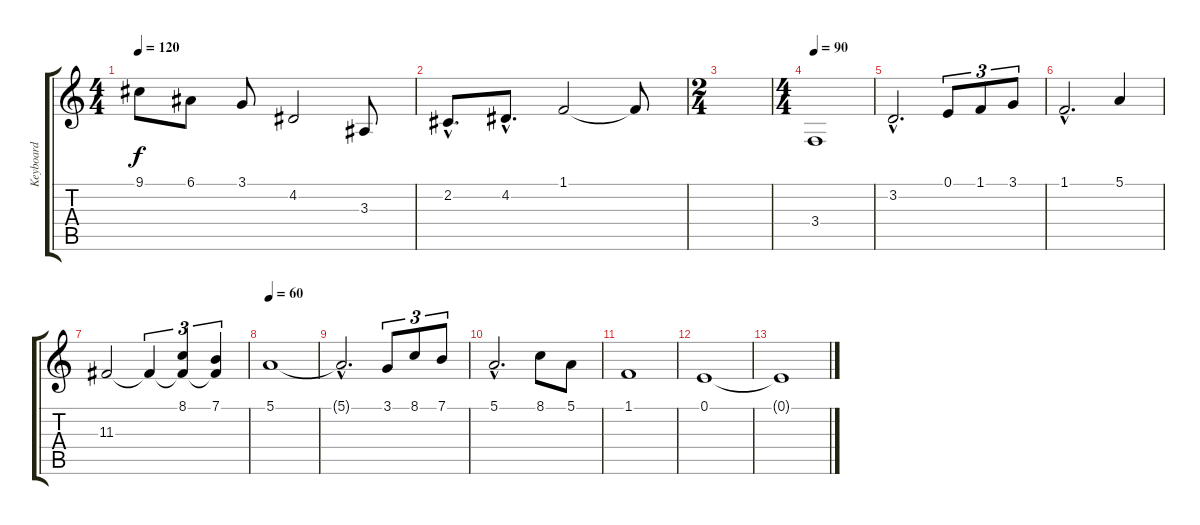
\track ("Keyboard" "Keyboard") {instrument tremolostrings}
\staff {score tabs}
\tuning (E4 B3 G3 D3 A2 E2) {hide}
\ts (4 4)
\tempo 120
\clef g2
\ks c
9.1.8{dy f} 6.1.8 3.1.8 4.2.2 3.3.8 |
2.2{hac}.8{d} 4.2{hac}.8{d} 1.1.2 1.1{t}.8 |
\ts (2 4)
|
\ts (4 4)
\tempo 90
3.4.1{volume 14 instrument flute} |
3.2{hac}.2{d} 0.1.8{tu (3 2)} 1.1.8{tu (3 2)} 3.1.8{tu (3 2)} |
1.1{hac}.2{d} 5.1.4 |
11.3.2 11.3{t}.4{tu (3 2)} (8.1 11.3{t}).4{tu (3 2)} (7.1 11.3{t}).4{tu (3 2)} |
\tempo 60
5.1.1 |
5.1{hac t}.2{d} 3.1.8{tu (3 2)} 8.1.8{tu (3 2)} 7.1.8{tu (3 2)} |
5.1{hac}.2{d} 8.1.8 5.1.8 |
1.1.1 |
0.1.1{volume 0} |
0.1{t}.1
